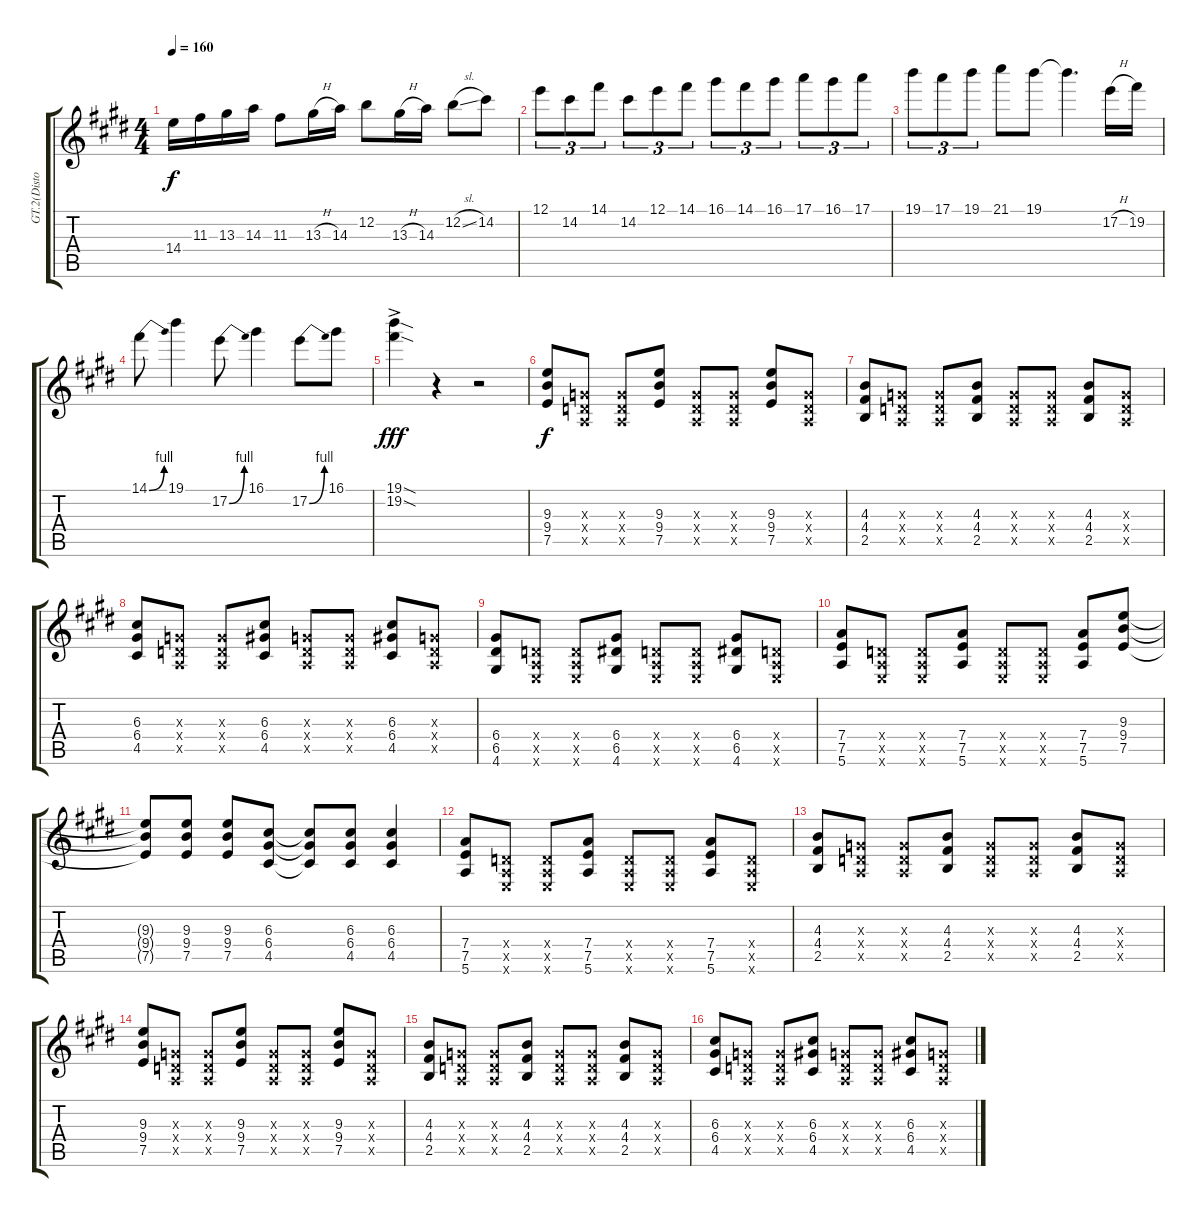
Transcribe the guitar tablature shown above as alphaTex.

\track ("GT.2(Distortion)" "GT.2(Disto") {instrument distortionguitar}
\staff {score tabs}
\tuning (E4 B3 G3 D3 A2 E2) {hide}
\ts (4 4)
\tempo 160
\clef g2
\ks e
14.4.16{dy f} 11.3.16 13.3.16 14.3.16 11.3.8 13.3{h}.16 14.3.16 12.2.8 13.3{h}.16 14.3.16 12.2{sl}.8 14.2.8 |
12.1.8{tu (3 2)} 14.2.8{tu (3 2)} 14.1.8{tu (3 2)} 14.2.8{tu (3 2)} 12.1.8{tu (3 2)} 14.1.8{tu (3 2)} 16.1.8{tu (3 2)} 14.1.8{tu (3 2)} 16.1.8{tu (3 2)} 17.1.8{tu (3 2)} 16.1.8{tu (3 2)} 17.1.8{tu (3 2)} |
19.1.8{tu (3 2)} 17.1.8{tu (3 2)} 19.1.8{tu (3 2)} 21.1.8 19.1.8 19.1{t}.4{d} 17.2{h}.16 19.2.16 |
14.1{be (bend 0 0 60 4)}.8 19.1.4 17.2{be (bend 0 0 60 4)}.8 16.1.4 17.2{be (bend 0 0 60 4)}.8 16.1.8 |
(19.1{sod ac} 19.2{sod ac}).4{dy fff} r.4 r.2 |
(9.3 9.4 7.5).8{dy f} (0.3{x} 0.4{x} 0.5{x}).8 (0.3{x} 0.4{x} 0.5{x}).8 (9.3 9.4 7.5).8 (0.3{x} 0.4{x} 0.5{x}).8 (0.3{x} 0.4{x} 0.5{x}).8 (9.3 9.4 7.5).8 (0.3{x} 0.4{x} 0.5{x}).8 |
(4.3 4.4 2.5).8 (0.3{x} 0.4{x} 0.5{x}).8 (0.3{x} 0.4{x} 0.5{x}).8 (4.3 4.4 2.5).8 (0.3{x} 0.4{x} 0.5{x}).8 (0.3{x} 0.4{x} 0.5{x}).8 (4.3 4.4 2.5).8 (0.3{x} 0.4{x} 0.5{x}).8 |
(6.3 6.4 4.5).8 (0.3{x} 0.4{x} 0.5{x}).8 (0.3{x} 0.4{x} 0.5{x}).8 (6.3 6.4 4.5).8 (0.3{x} 0.4{x} 0.5{x}).8 (0.3{x} 0.4{x} 0.5{x}).8 (6.3 6.4 4.5).8 (0.3{x} 0.4{x} 0.5{x}).8 |
(6.4 6.5 4.6).8 (0.4{x} 0.5{x} 0.6{x}).8 (0.4{x} 0.5{x} 0.6{x}).8 (6.4 6.5 4.6).8 (0.4{x} 0.5{x} 0.6{x}).8 (0.4{x} 0.5{x} 0.6{x}).8 (6.4 6.5 4.6).8 (0.4{x} 0.5{x} 0.6{x}).8 |
(7.4 7.5 5.6).8 (0.4{x} 0.5{x} 0.6{x}).8 (0.4{x} 0.5{x} 0.6{x}).8 (7.4 7.5 5.6).8 (0.4{x} 0.5{x} 0.6{x}).8 (0.4{x} 0.5{x} 0.6{x}).8 (7.4 7.5 5.6).8 (9.3 9.4 7.5).8 |
(9.3{t} 9.4{t} 7.5{t}).8 (9.3 9.4 7.5).8 (9.3 9.4 7.5).8 (6.3 6.4 4.5).8 (6.3{t} 6.4{t} 4.5{t}).8 (6.3 6.4 4.5).8 (6.3 6.4 4.5).4 |
(7.4 7.5 5.6).8 (0.4{x} 0.5{x} 0.6{x}).8 (0.4{x} 0.5{x} 0.6{x}).8 (7.4 7.5 5.6).8 (0.4{x} 0.5{x} 0.6{x}).8 (0.4{x} 0.5{x} 0.6{x}).8 (7.4 7.5 5.6).8 (0.4{x} 0.5{x} 0.6{x}).8 |
(4.3 4.4 2.5).8 (0.3{x} 0.4{x} 0.5{x}).8 (0.3{x} 0.4{x} 0.5{x}).8 (4.3 4.4 2.5).8 (0.3{x} 0.4{x} 0.5{x}).8 (0.3{x} 0.4{x} 0.5{x}).8 (4.3 4.4 2.5).8 (0.3{x} 0.4{x} 0.5{x}).8 |
(9.3 9.4 7.5).8 (0.3{x} 0.4{x} 0.5{x}).8 (0.3{x} 0.4{x} 0.5{x}).8 (9.3 9.4 7.5).8 (0.3{x} 0.4{x} 0.5{x}).8 (0.3{x} 0.4{x} 0.5{x}).8 (9.3 9.4 7.5).8 (0.3{x} 0.4{x} 0.5{x}).8 |
(4.3 4.4 2.5).8 (0.3{x} 0.4{x} 0.5{x}).8 (0.3{x} 0.4{x} 0.5{x}).8 (4.3 4.4 2.5).8 (0.3{x} 0.4{x} 0.5{x}).8 (0.3{x} 0.4{x} 0.5{x}).8 (4.3 4.4 2.5).8 (0.3{x} 0.4{x} 0.5{x}).8 |
(6.3 6.4 4.5).8 (0.3{x} 0.4{x} 0.5{x}).8 (0.3{x} 0.4{x} 0.5{x}).8 (6.3 6.4 4.5).8 (0.3{x} 0.4{x} 0.5{x}).8 (0.3{x} 0.4{x} 0.5{x}).8 (6.3 6.4 4.5).8 (0.3{x} 0.4{x} 0.5{x}).8
